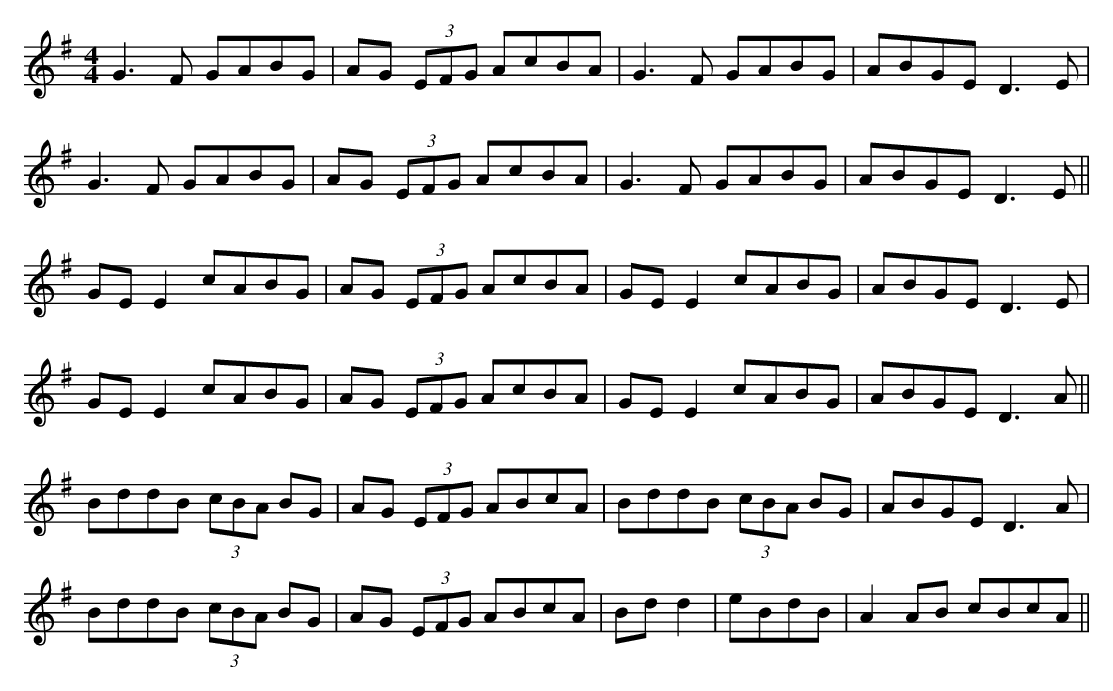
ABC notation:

X:1
M:4/4
K:G
G3F GABG|AG (3EFG AcBA|G3F GABG|ABGE D3E|
G3F GABG|AG (3EFG AcBA|G3F GABG|ABGE D3E||
GE E2 cABG|AG (3EFG AcBA|GE E2 cABG|ABGE D3E|
GE E2 cABG|AG (3EFG AcBA|GE E2 cABG|ABGE D3A||
BddB (3cBA BG|AG (3EFG ABcA|BddB (3cBA BG|ABGE D3A|
BddB (3cBA BG|AG (3EFG ABcA|Bd d2|eBdB|A2AB cBcA||
